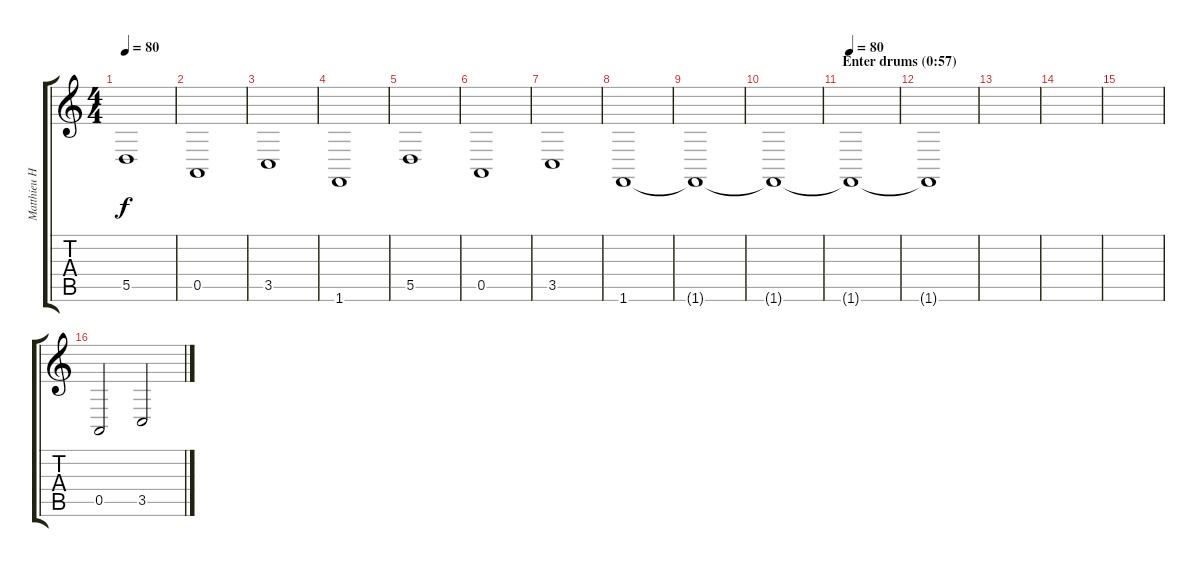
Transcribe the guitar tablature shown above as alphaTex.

\track ("Matthieu Hartley (keyboards)" "Matthieu H") {instrument tremolostrings}
\staff {score tabs}
\tuning (E4 B3 G3 D3 A2 E2) {hide}
\ts (4 4)
\tempo 80
\clef g2
\ks c
5.5.1{dy f} |
0.5.1 |
3.5.1 |
1.6.1 |
5.5.1 |
0.5.1 |
3.5.1 |
1.6.1 |
1.6{t}.1 |
1.6{t}.1 |
\section ("" "Enter drums (0:57)")
\tempo 80
1.6{t}.1{volume 6} |
1.6{t}.1 |
|
|
|
0.5.2{volume 14} 3.5.2
